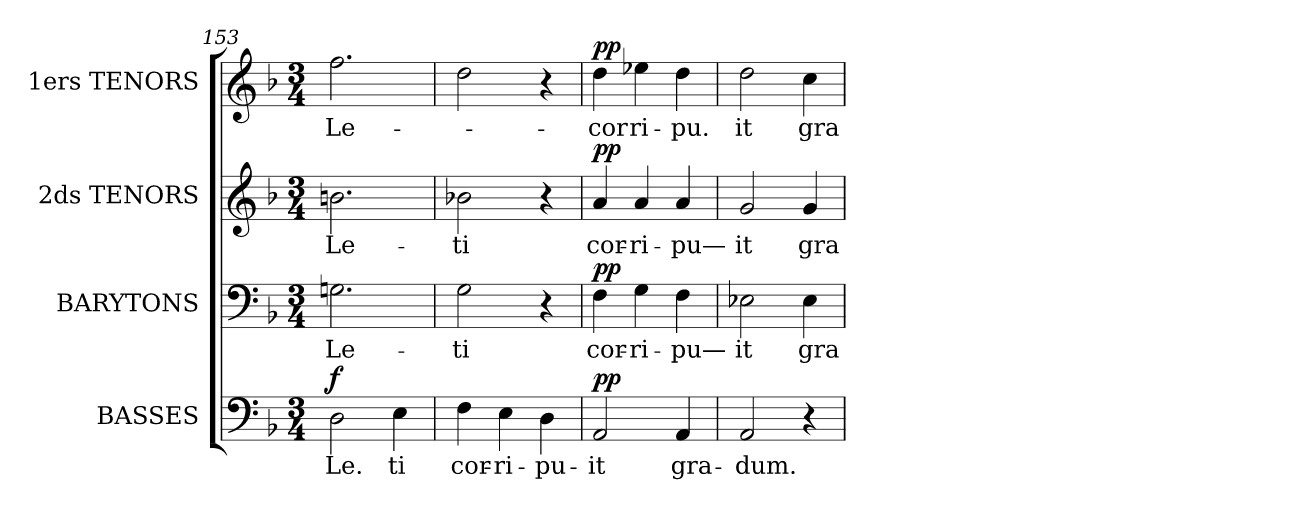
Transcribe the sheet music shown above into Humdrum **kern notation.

**kern	**text	**dynam	**kern	**text	**dynam	**kern	**text	**dynam	**kern	**text	**dynam
*part4	*part4	*part4	*part3	*part3	*part3	*part2	*part2	*part2	*part1	*part1	*part1
*staff4	*staff4	*staff4	*staff3	*staff3	*staff3	*staff2	*staff2	*staff2	*staff1	*staff1	*staff1
*I"BASSES	*	*	*I"BARYTONS	*	*	*I"2ds TENORS	*	*	*I"1ers TENORS	*	*
*I'BAS.	*	*	*I'BAR.	*	*	*	*	*	*	*	*
*clefF4	*	*	*clefF4	*	*	*clefG2	*	*	*clefG2	*	*
*k[b-]	*	*	*k[b-]	*	*	*k[b-]	*	*	*k[b-]	*	*
*M3/4	*	*	*M3/4	*	*	*M3/4	*	*	*M3/4	*	*
=153	=153	=153	=153	=153	=153	=153	=153	=153	=153	=153	=153
!	!	!LO:DY:a	!	!	!	!	!	!	!	!	!
2Di\	Le.	f	2.Gni\	Le-	.	2.bni\	Le-	.	2.ffi\	Le-	.
4Ei\	ti	.	.	.	.	.	.	.	.	.	.
=154	=154	=154	=154	=154	=154	=154	=154	=154	=154	=154	=154
4Fi\	cor-	.	2Gi\	ti	.	2b-Xi\	ti	.	2ddi\	.	.
4Ei\	ri-	.	.	.	.	.	.	.	.	.	.
4Di\	pu-	.	4r	.	.	4r	.	.	4r	.	.
=155	=155	=155	=155	=155	=155	=155	=155	=155	=155	=155	=155
!	!	!LO:DY:a	!	!	!LO:DY:a	!	!	!LO:DY:a	!	!	!LO:DY:a
2AAi/	it	pp	4Fi\	cor-	pp	4ai/	cor-	pp	4ddi\	cor	pp
.	.	.	4Gi\	ri-	.	4ai/	ri-	.	4ee-Xi\	ri-	.
4AAi/	gra-	.	4Fi\	pu—	.	4ai/	pu—	.	4ddi\	pu.	.
=156	=156	=156	=156	=156	=156	=156	=156	=156	=156	=156	=156
2AAi/	dum.	.	2E-Xi\	it	.	2gi/	it	.	2ddi\	it	.
4r	.	.	4E-i\	gra-	.	4gi/	gra-	.	4cci\	gra-	.
=	=	=	=	=	=	=	=	=	=	=	=
*-	*-	*-	*-	*-	*-	*-	*-	*-	*-	*-	*-
